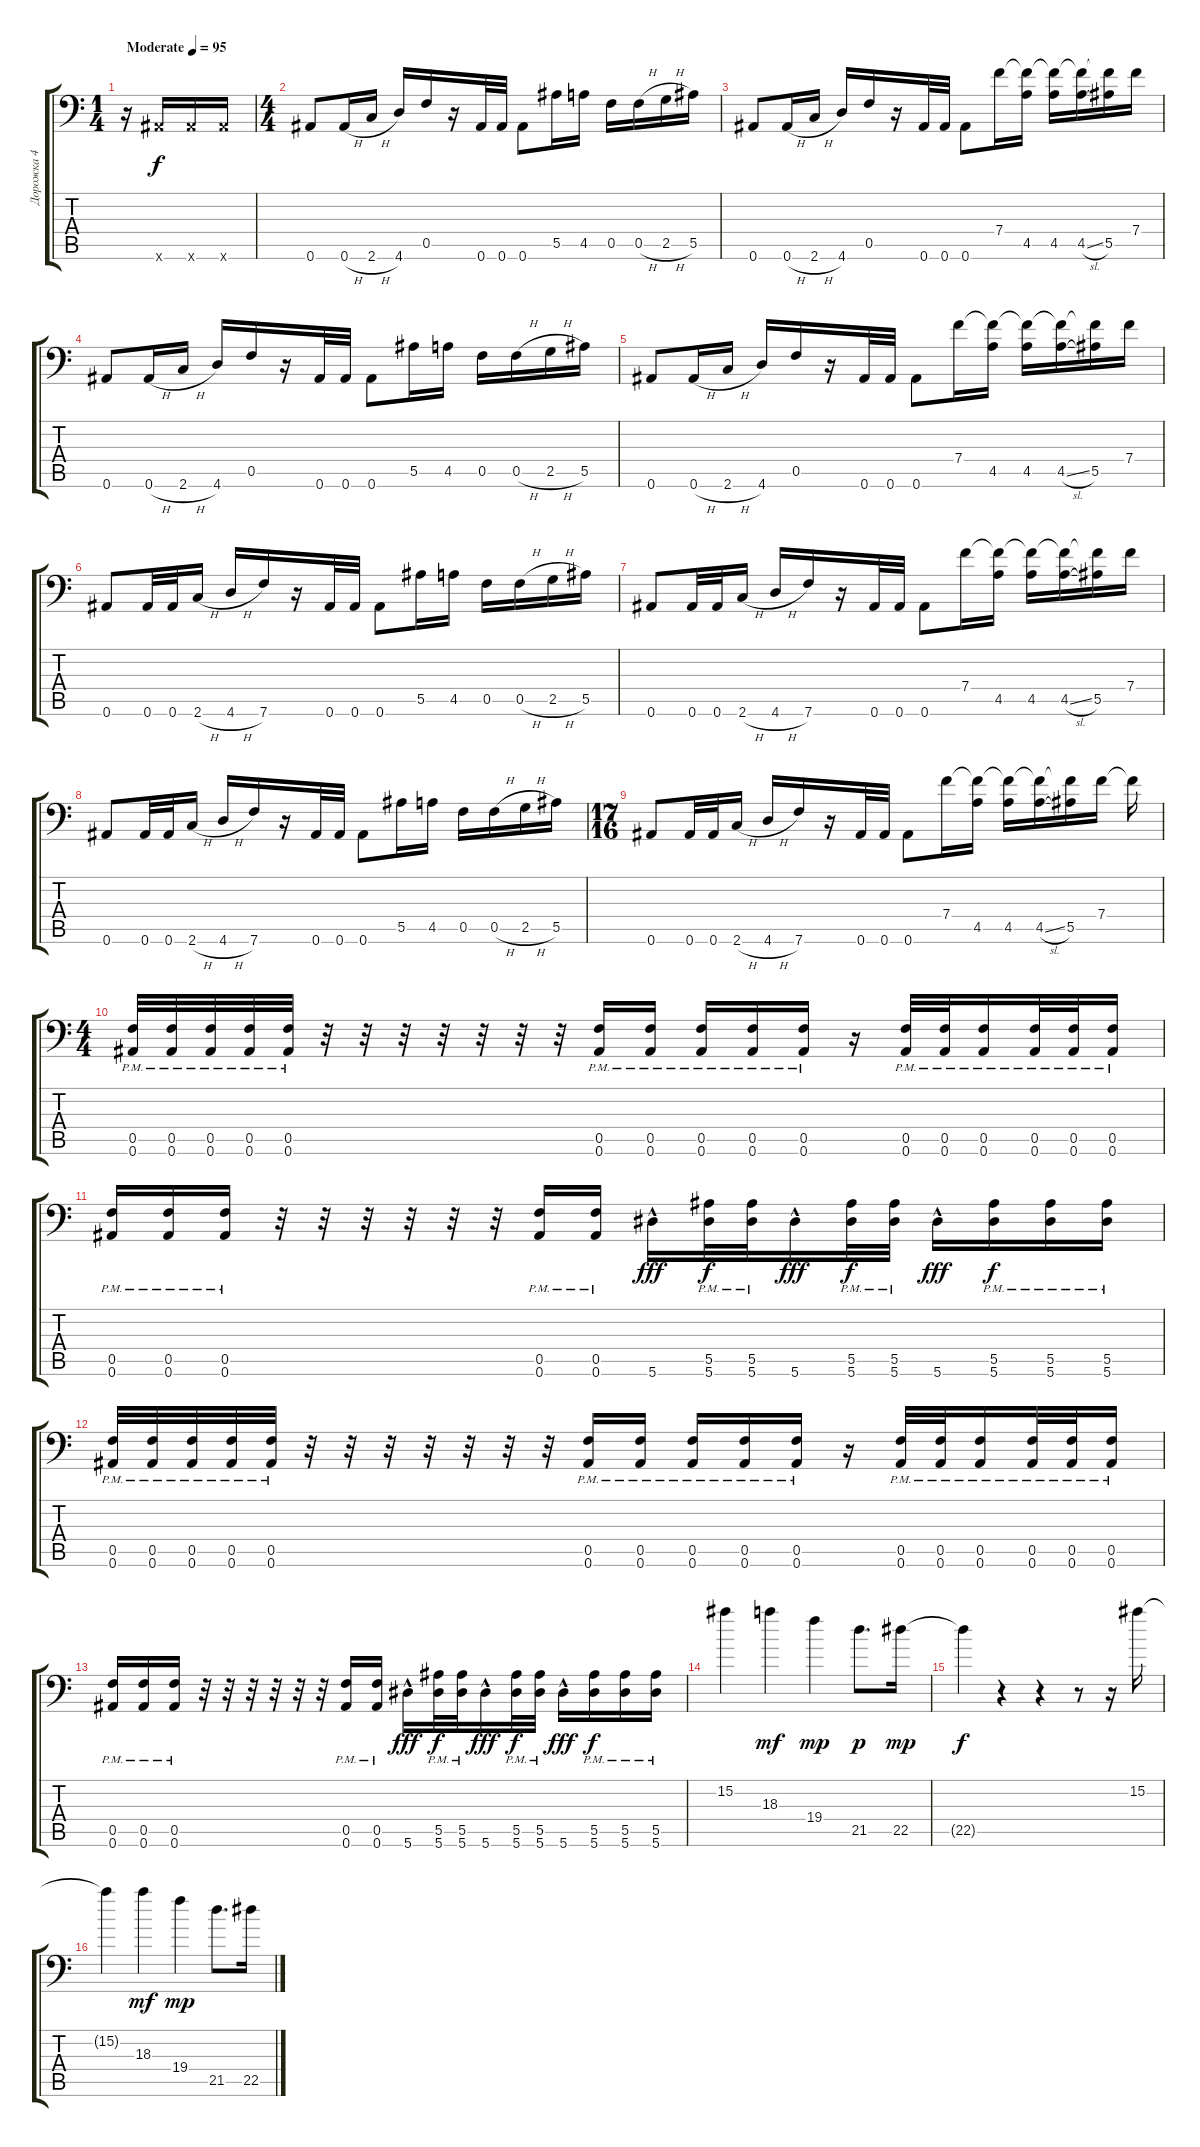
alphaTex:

\track ("Дорожка 4" "Дорожка 4") {instrument distortionguitar}
\staff {score tabs}
\tuning (C4 G3 Eb3 Bb2 F2 Bb1) {hide}
\ts (1 4)
\tempo (95 "Moderate")
\clef f4
\ks c
r.16{dy f instrument distortionguitar} 0.6{x}.16 0.6{x}.16 0.6{x}.16 |
\ts (4 4)
0.6.8 0.6{h}.16 2.6{h}.16 4.6.16 0.5.16 r.16 0.6.32 0.6.32 0.6.8 5.5.16 4.5.16 0.5.16 0.5{h}.16 2.5{h}.16 5.5.16 |
0.6.8 0.6{h}.16 2.6{h}.16 4.6.16 0.5.16 r.16 0.6.32 0.6.32 0.6.8 7.4.16 (7.4{t} 4.5).16 (7.4{t} 4.5).16 (7.4{t} 4.5{sl}).16 (7.4{t} 5.5).16 7.4.16 |
0.6.8 0.6{h}.16 2.6{h}.16 4.6.16 0.5.16 r.16 0.6.32 0.6.32 0.6.8 5.5.16 4.5.16 0.5.16 0.5{h}.16 2.5{h}.16 5.5.16 |
0.6.8 0.6{h}.16 2.6{h}.16 4.6.16 0.5.16 r.16 0.6.32 0.6.32 0.6.8 7.4.16 (7.4{t} 4.5).16 (7.4{t} 4.5).16 (7.4{t} 4.5{sl}).16 (7.4{t} 5.5).16 7.4.16 |
0.6.8 0.6.32 0.6.32 2.6{h}.16 4.6{h}.16 7.6.16 r.16 0.6.32 0.6.32 0.6.8 5.5.16 4.5.16 0.5.16 0.5{h}.16 2.5{h}.16 5.5.16 |
0.6.8 0.6.32 0.6.32 2.6{h}.16 4.6{h}.16 7.6.16 r.16 0.6.32 0.6.32 0.6.8 7.4.16 (7.4{t} 4.5).16 (7.4{t} 4.5).16 (7.4{t} 4.5{sl}).16 (7.4{t} 5.5).16 7.4.16 |
0.6.8 0.6.32 0.6.32 2.6{h}.16 4.6{h}.16 7.6.16 r.16 0.6.32 0.6.32 0.6.8 5.5.16 4.5.16 0.5.16 0.5{h}.16 2.5{h}.16 5.5.16 |
\ts (17 16)
0.6.8 0.6.32 0.6.32 2.6{h}.16 4.6{h}.16 7.6.16 r.16 0.6.32 0.6.32 0.6.8 7.4.16 (7.4{t} 4.5).16 (7.4{t} 4.5).16 (7.4{t} 4.5{sl}).16 (7.4{t} 5.5).16 7.4.16 7.4{t}.16 |
\ts (4 4)
(0.5{pm} 0.6{pm}).32 (0.5{pm} 0.6{pm}).32 (0.5{pm} 0.6{pm}).32 (0.5{pm} 0.6{pm}).32 (0.5{pm} 0.6{pm}).32 r.32 r.32 r.32 r.32 r.32 r.32 r.32 (0.5{pm} 0.6{pm}).16 (0.5{pm} 0.6{pm}).16 (0.5{pm} 0.6{pm}).16 (0.5{pm} 0.6{pm}).16 (0.5{pm} 0.6{pm}).16 r.16 (0.5{pm} 0.6{pm}).32 (0.5{pm} 0.6{pm}).32 (0.5{pm} 0.6{pm}).16 (0.5{pm} 0.6{pm}).32 (0.5{pm} 0.6{pm}).32 (0.5{pm} 0.6{pm}).16 |
(0.5{pm} 0.6{pm}).16 (0.5{pm} 0.6{pm}).16 (0.5{pm} 0.6{pm}).16 r.32 r.32 r.32 r.32 r.32 r.32 (0.5{pm} 0.6{pm}).16 (0.5{pm} 0.6{pm}).16 5.6{hac}.16{dy fff} (5.5{pm} 5.6{pm}).32{dy f} (5.5{pm} 5.6{pm}).32 5.6{hac}.16{dy fff} (5.5{pm} 5.6{pm}).32{dy f} (5.5{pm} 5.6{pm}).32 5.6{hac}.16{dy fff} (5.5{pm} 5.6{pm}).16{dy f} (5.5{pm} 5.6{pm}).16 (5.5{pm} 5.6{pm}).16 |
(0.5{pm} 0.6{pm}).32 (0.5{pm} 0.6{pm}).32 (0.5{pm} 0.6{pm}).32 (0.5{pm} 0.6{pm}).32 (0.5{pm} 0.6{pm}).32 r.32 r.32 r.32 r.32 r.32 r.32 r.32 (0.5{pm} 0.6{pm}).16 (0.5{pm} 0.6{pm}).16 (0.5{pm} 0.6{pm}).16 (0.5{pm} 0.6{pm}).16 (0.5{pm} 0.6{pm}).16 r.16 (0.5{pm} 0.6{pm}).32 (0.5{pm} 0.6{pm}).32 (0.5{pm} 0.6{pm}).16 (0.5{pm} 0.6{pm}).32 (0.5{pm} 0.6{pm}).32 (0.5{pm} 0.6{pm}).16 |
(0.5{pm} 0.6{pm}).16 (0.5{pm} 0.6{pm}).16 (0.5{pm} 0.6{pm}).16 r.32 r.32 r.32 r.32 r.32 r.32 (0.5{pm} 0.6{pm}).16 (0.5{pm} 0.6{pm}).16 5.6{hac}.16{dy fff} (5.5{pm} 5.6{pm}).32{dy f} (5.5{pm} 5.6{pm}).32 5.6{hac}.16{dy fff} (5.5{pm} 5.6{pm}).32{dy f} (5.5{pm} 5.6{pm}).32 5.6{hac}.16{dy fff} (5.5{pm} 5.6{pm}).16{dy f} (5.5{pm} 5.6{pm}).16 (5.5{pm} 5.6{pm}).16 |
15.2.4 18.3.4{dy mf} 19.4.4{dy mp} 21.5.8{d dy p} 22.5.16{dy mp} |
22.5{t}.4{dy f} r.4 r.4 r.8 r.16 15.2.16 |
15.2{t}.4 18.3.4{dy mf} 19.4.4{dy mp} 21.5.8{d} 22.5.16
